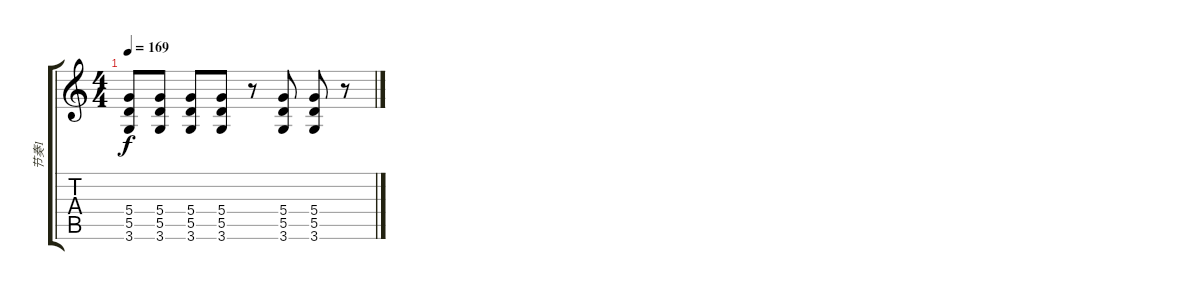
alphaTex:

\track ("节奏1" "节奏1") {instrument distortionguitar}
\staff {score tabs}
\tuning (E4 B3 G3 D3 A2 E2) {hide}
\ts (4 4)
\tempo 169
\clef g2
\ks c
(5.4 5.5 3.6).8{dy f} (5.4 5.5 3.6).8 (5.4 5.5 3.6).8 (5.4 5.5 3.6).8 r.8 (5.4 5.5 3.6).8 (5.4 5.5 3.6).8 r.8
